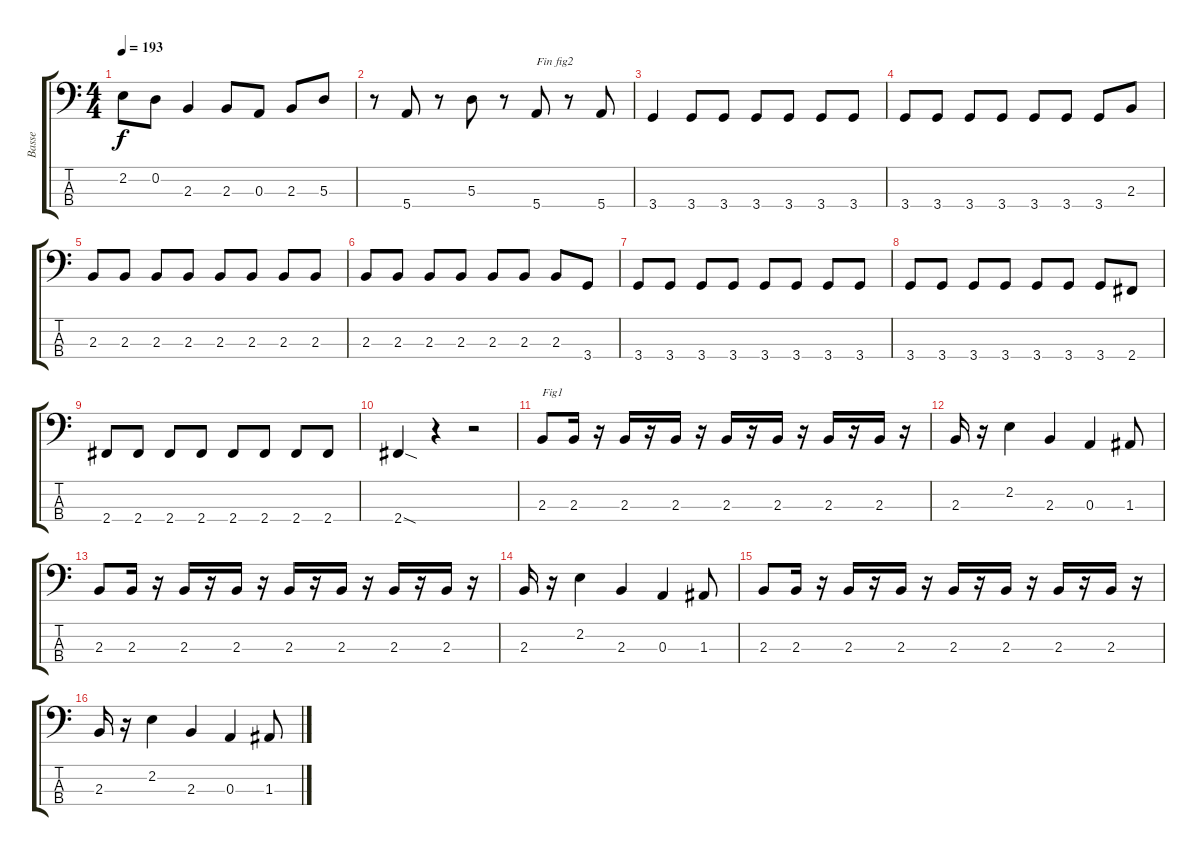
\track ("Basse" "Basse") {instrument electricbasspick}
\staff {score tabs}
\tuning (G2 D2 A1 E1) {hide}
\ts (4 4)
\tempo 193
\clef f4
\ks c
2.2{t}.8{dy f} 0.2.8 2.3.4 2.3.8 0.3.8 2.3.8 5.3.8 |
r.8 5.4.8 r.8 5.3.8 r.8 5.4.8{txt "Fin fig2"} r.8 5.4.8 |
3.4.4 3.4.8 3.4.8 3.4.8 3.4.8 3.4.8 3.4.8 |
3.4.8 3.4.8 3.4.8 3.4.8 3.4.8 3.4.8 3.4.8 2.3.8 |
2.3.8 2.3.8 2.3.8 2.3.8 2.3.8 2.3.8 2.3.8 2.3.8 |
2.3.8 2.3.8 2.3.8 2.3.8 2.3.8 2.3.8 2.3.8 3.4.8 |
3.4.8 3.4.8 3.4.8 3.4.8 3.4.8 3.4.8 3.4.8 3.4.8 |
3.4.8 3.4.8 3.4.8 3.4.8 3.4.8 3.4.8 3.4.8 2.4.8 |
2.4.8 2.4.8 2.4.8 2.4.8 2.4.8 2.4.8 2.4.8 2.4.8 |
2.4{sod}.4 r.4 r.2 |
2.3.8{txt "Fig1"} 2.3.16 r.16 2.3.16 r.16 2.3.16 r.16 2.3.16 r.16 2.3.16 r.16 2.3.16 r.16 2.3.16 r.16 |
2.3.16 r.16 2.2.4 2.3.4 0.3.4 1.3.8 |
2.3.8 2.3.16 r.16 2.3.16 r.16 2.3.16 r.16 2.3.16 r.16 2.3.16 r.16 2.3.16 r.16 2.3.16 r.16 |
2.3.16 r.16 2.2.4 2.3.4 0.3.4 1.3.8 |
2.3.8 2.3.16 r.16 2.3.16 r.16 2.3.16 r.16 2.3.16 r.16 2.3.16 r.16 2.3.16 r.16 2.3.16 r.16 |
2.3.16 r.16 2.2.4 2.3.4 0.3.4 1.3.8
